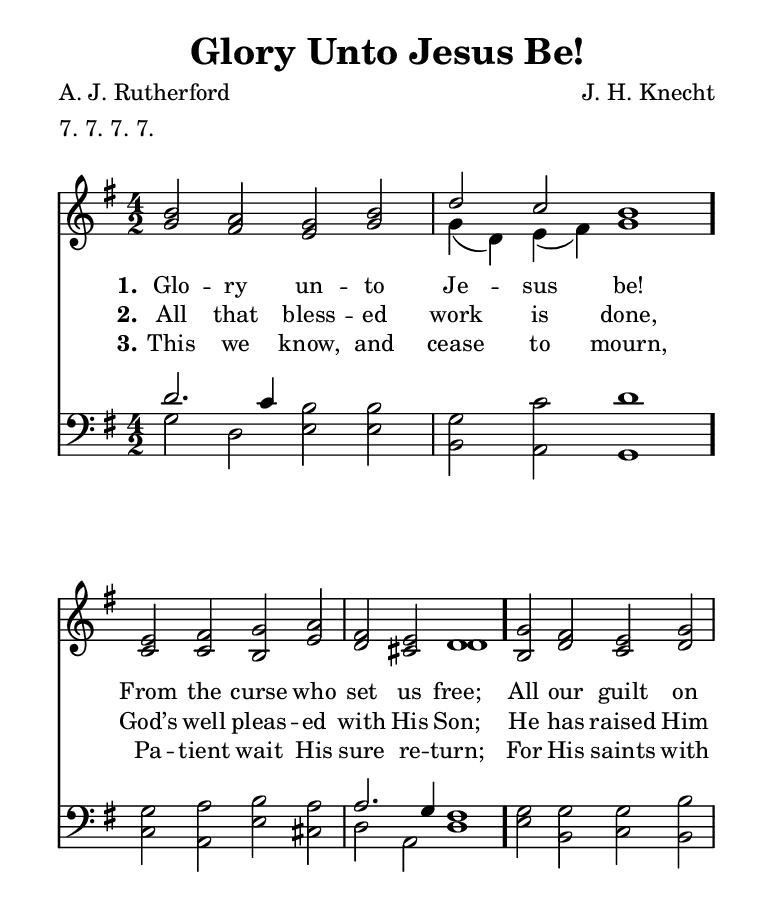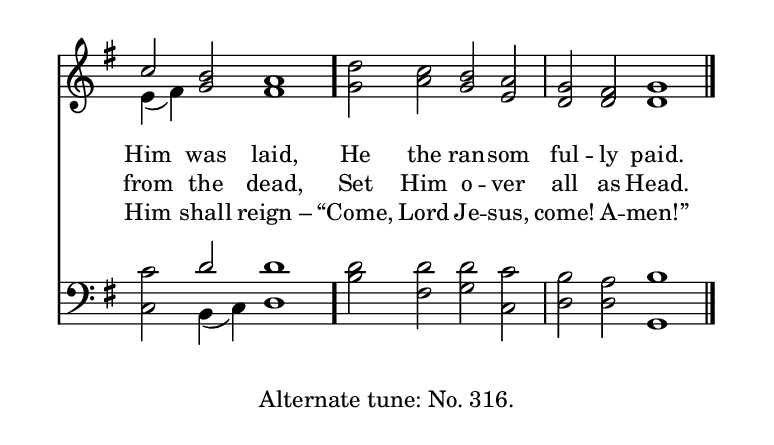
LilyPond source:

\include "common/global.ily"
\paper {
  \include "common/paper.ily"
  ragged-bottom = ##t
  systems-per-page = ##f
  system-count = #(cond (is-eogsized 2) (#t #f))
  system-system-spacing.padding = 11
}

\header{
  hymnnumber = "178"
  title = "Glory Unto Jesus Be!"
  tunename = "Vienna"
  meter = "7. 7. 7. 7."
  poet = "A. J. Rutherford"
  composer = "J. H. Knecht"
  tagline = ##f
}

global = {
  \include "common/overrides.ily"
  \override Staff.TimeSignature.style = #'numbered
  \time 4/2
  \override Score.MetronomeMark.transparent = ##t % hide all fermata changes too
  \tempo 2=80
  \key g \major
  \autoBeamOff
}

notesSoprano = {
\global
\relative c'' {

  b2 a g b | d c b1 |
  e,2 fis g a | fis e d1 |
  g2 fis e g | c b a1 |
  d2 c b a | g fis g1 |

  \bar "|."

}
}

notesAlto = {
\global
\relative e' {

  g2 fis e g | g4( d) e( fis) g1 |
  c,2 c b e | d cis d1 |
  b2 d c d | e4( fis) g2 fis1 |
  g2 a g e | d d d1 |

}
}

notesTenor = {
\global
\relative a {

  d2. c4 b2 b | g c d1 |
  g,2 a b a | a2. g4 fis1 |
  g2 g g b | c d d1 |
  d2 d d c | b a b1 |

}
}

notesBass = {
\global
\relative f {

  g2 d e e | b a g1 |
  c2 a e' cis | d a d1 |
  e2 b c b | c b4( c) d1 |
  b'2 fis g c, | d d g,1 |

}
}

wordsA = \lyricmode {
\set stanza = "1."

Glo -- ry un -- to Je -- sus be! \bar "."
From the curse who set us free; \bar "."
All our guilt on Him was laid, \bar "."
He the ran -- som ful -- ly paid. \bar "."

}

wordsB = \lyricmode {
\set stanza = "2."

All that bless -- ed work is done,
God’s well pleas -- ed with His Son;
He has raised Him from the dead,
Set Him o -- ver all as Head.

}

wordsC = \lyricmode {
\set stanza = "3."

This we know, and cease to mourn,
Pa -- tient wait His sure re -- turn;
For His saints with Him shall reign_–
“Come, Lord Je -- sus, come! A -- men!”

}

\score {
  \context ChoirStaff <<
    \context Staff = upper <<
      \set Staff.autoBeaming = ##f
      \set ChoirStaff.systemStartDelimiter = #'SystemStartBar
      \set ChoirStaff.printPartCombineTexts = ##f
      \partcombine #'(2 . 9) \notesSoprano \notesAlto
      \context NullVoice = sopranos { \voiceOne << \notesSoprano >> }
      \context Lyrics = one   \lyricsto sopranos \wordsA
      \context Lyrics = two   \lyricsto sopranos \wordsB
      \context Lyrics = three \lyricsto sopranos \wordsC
    >>
    \context Staff = men <<
      \set Staff.autoBeaming = ##f
      \clef bass
      \set ChoirStaff.printPartCombineTexts = ##f
      \partcombine #'(2 . 9) \notesTenor \notesBass
    >>
  >>
  \layout {
    \include "common/layout.ily"
  }
  \midi{
    \include "common/midi.ily"
  }
}

\noPageBreak

\markup { \vspace #2 \fill-line { \raise #2 \line { Alternate tune: No. 316. } } }

\version "2.19.49"  % necessary for upgrading to future LilyPond versions.

% vi:set et ts=2 sw=2 ai nocindent syntax=lilypond:
